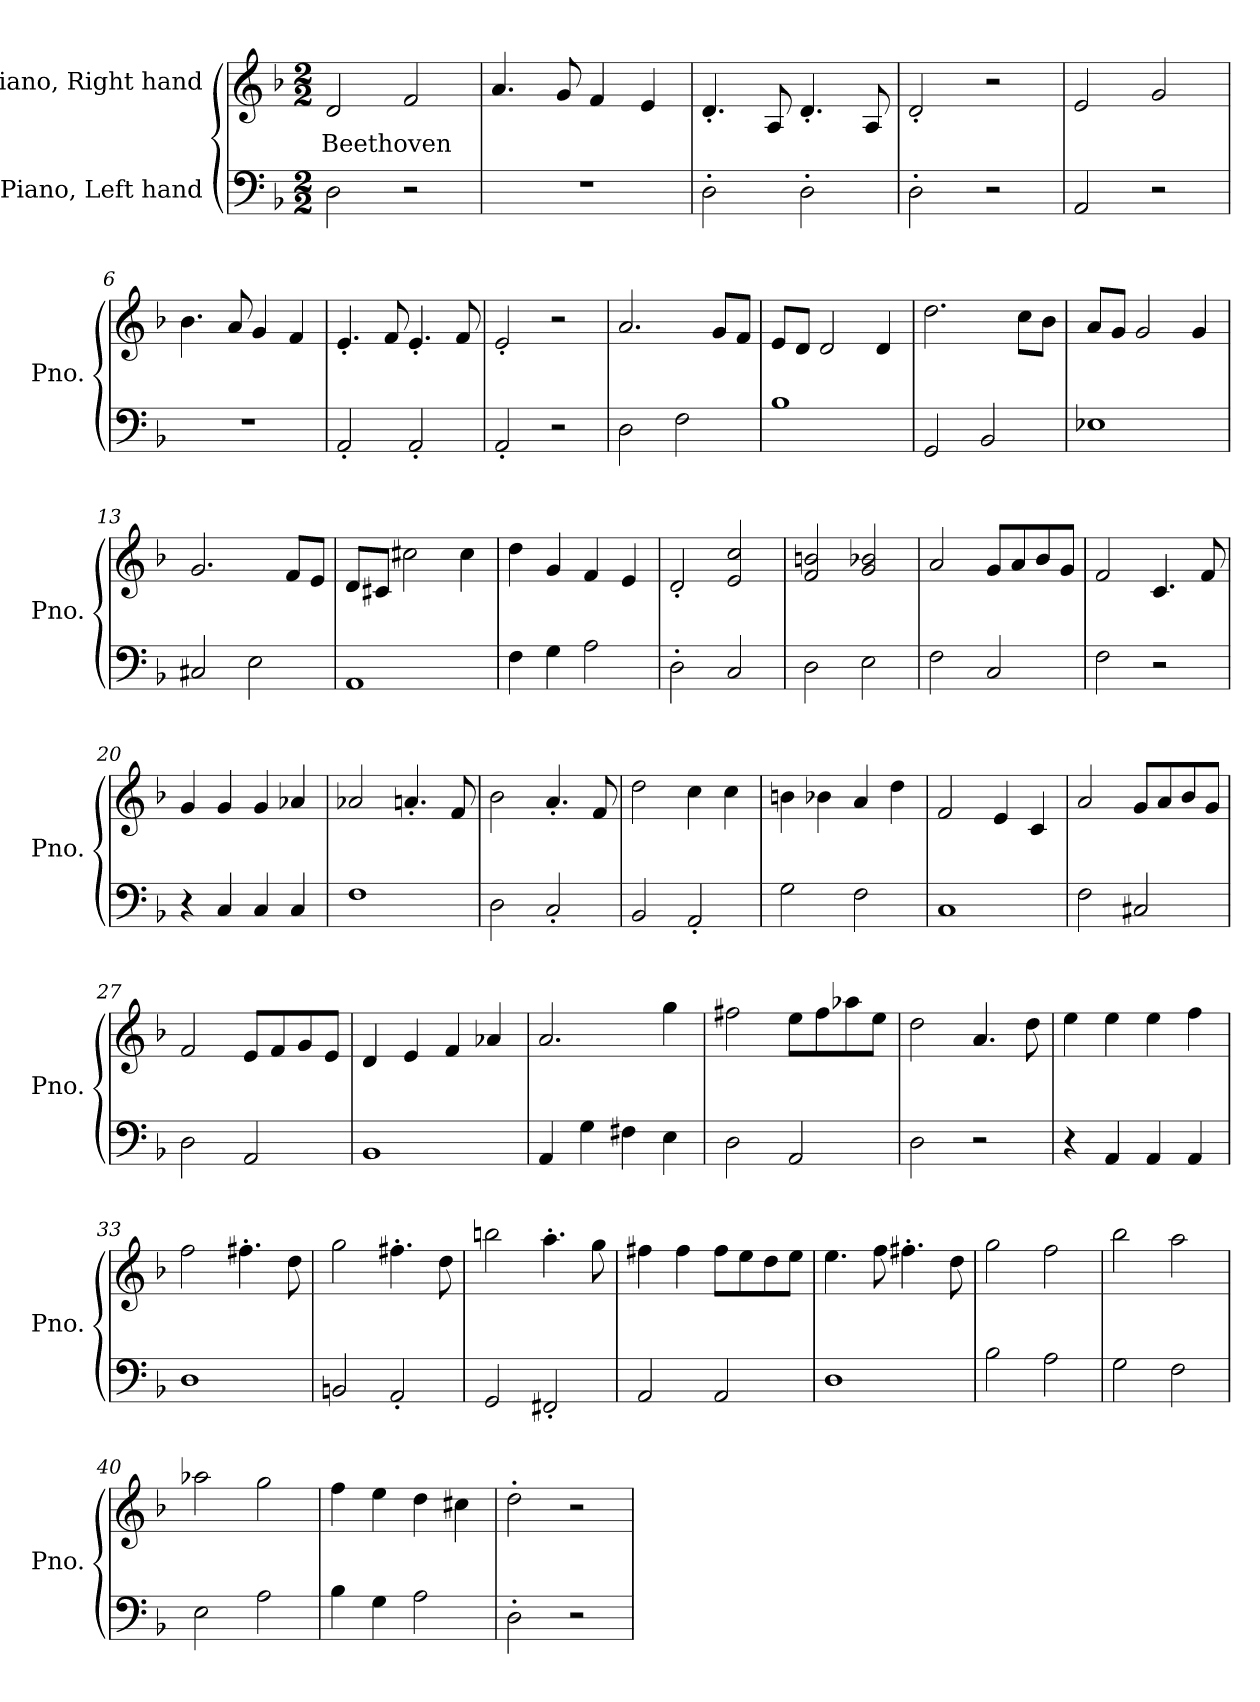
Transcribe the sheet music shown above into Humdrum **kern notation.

**kern	**kern	**text
*part2	*part1	*part1
*staff2	*staff1	*staff1
*I"Piano, Left hand	*I"Piano, Right hand	*
*I'Pno.	*I'Pno.	*
*clefF4	*clefG2	*
*k[b-]	*k[b-]	*
*M2/2	*M2/2	*
*MM120	*MM120	*
=1	=1	=1
!	!	!LO:LY:b
2D\	2d/	Beethoven
2r	2f/	.
=2	=2	=2
1r	4.a/	.
.	8g/	.
.	4f/	.
.	4e/	.
=3	=3	=3
2D'\	4.d'/	.
.	8A/	.
2D'\	4.d'/	.
.	8A/	.
=4	=4	=4
2D'\	2d'/	.
2r	2r	.
=5	=5	=5
2AA/	2e/	.
2r	2g/	.
=6	=6	=6
1r	4.b-\	.
.	8a/	.
.	4g/	.
.	4f/	.
!!LO:LB:g=z
=7	=7	=7
2AA'/	4.e'/	.
.	8f/	.
2AA'/	4.e'/	.
.	8f/	.
=8	=8	=8
2AA'/	2e'/	.
2r	2r	.
=9	=9	=9
2D\	2.a/	.
2F\	.	.
.	8g/L	.
.	8f/J	.
=10	=10	=10
1B-	8e/L	.
.	8d/J	.
.	2d/	.
.	4d/	.
=11	=11	=11
2GG/	2.dd\	.
2BB-/	.	.
.	8cc\L	.
.	8b-\J	.
=12	=12	=12
1E-X	8a/L	.
.	8g/J	.
.	2g/	.
.	4g/	.
=13	=13	=13
2C#X/	2.g/	.
2E\	.	.
.	8f/L	.
.	8e/J	.
=14	=14	=14
1AA	8d/L	.
.	8c#X/J	.
.	2cc#X\	.
.	4cc#\	.
!!LO:LB:g=z
=15	=15	=15
4F\	4dd\	.
4G\	4g/	.
2A\	4f/	.
.	4e/	.
=16	=16	=16
2D'\	2d'/	.
2C/	2e/ 2cc/	.
=17	=17	=17
2D\	2f/ 2bn/	.
2E\	2g/ 2b-X/	.
=18	=18	=18
2F\	2a/	.
2C/	8g/L	.
.	8a/	.
.	8b-/	.
.	8g/J	.
=19	=19	=19
2F\	2f/	.
2r	4.c/	.
.	8f/	.
=20	=20	=20
4r	4g/	.
4C/	4g/	.
4C/	4g/	.
4C/	4a-X/	.
=21	=21	=21
1F	2a-X/	.
.	4.an'/	.
.	8f/	.
=22	=22	=22
2D\	2b-\	.
2C'/	4.a'/	.
.	8f/	.
!!LO:LB:g=z
=23	=23	=23
2BB-/	2dd\	.
2AA'/	4cc\	.
.	4cc\	.
=24	=24	=24
2G\	4bn\	.
.	4b-X\	.
2F\	4a/	.
.	4dd\	.
=25	=25	=25
1C	2f/	.
.	4e/	.
.	4c/	.
=26	=26	=26
2F\	2a/	.
2C#X/	8g/L	.
.	8a/	.
.	8b-/	.
.	8g/J	.
=27	=27	=27
2D\	2f/	.
2AA/	8e/L	.
.	8f/	.
.	8g/	.
.	8e/J	.
=28	=28	=28
1BB-	4d/	.
.	4e/	.
.	4f/	.
.	4a-X/	.
=29	=29	=29
4AA/	2.a/	.
4G\	.	.
4F#X\	.	.
4E\	4gg\	.
!!LO:LB:g=z
=30	=30	=30
2D\	2ff#X\	.
2AA/	8ee\L	.
.	8ff#\	.
.	8aa-X\	.
.	8ee\J	.
=31	=31	=31
2D\	2dd\	.
2r	4.a/	.
.	8dd\	.
=32	=32	=32
4r	4ee\	.
4AA/	4ee\	.
4AA/	4ee\	.
4AA/	4ff\	.
=33	=33	=33
1D	2ff\	.
.	4.ff#X'\	.
.	8dd\	.
=34	=34	=34
2BBn/	2gg\	.
2AA'/	4.ff#X'\	.
.	8dd\	.
=35	=35	=35
2GG/	2bbn\	.
2FF#X'/	4.aa'\	.
.	8gg\	.
=36	=36	=36
2AA/	4ff#X\	.
.	4ff#\	.
2AA/	8ff#\L	.
.	8ee\	.
.	8dd\	.
.	8ee\J	.
!!LO:LB:g=z
=37	=37	=37
1D	4.ee\	.
.	8ff\	.
.	4.ff#X'\	.
.	8dd\	.
=38	=38	=38
2B-\	2gg\	.
2A\	2ff\	.
=39	=39	=39
2G\	2bb-\	.
2F\	2aa\	.
=40	=40	=40
2E\	2aa-X\	.
2A\	2gg\	.
=41	=41	=41
4B-\	4ff\	.
4G\	4ee\	.
2A\	4dd\	.
.	4cc#X\	.
=42	=42	=42
2D'\	2dd'\	.
2r	2r	.
=	=	=
*-	*-	*-
